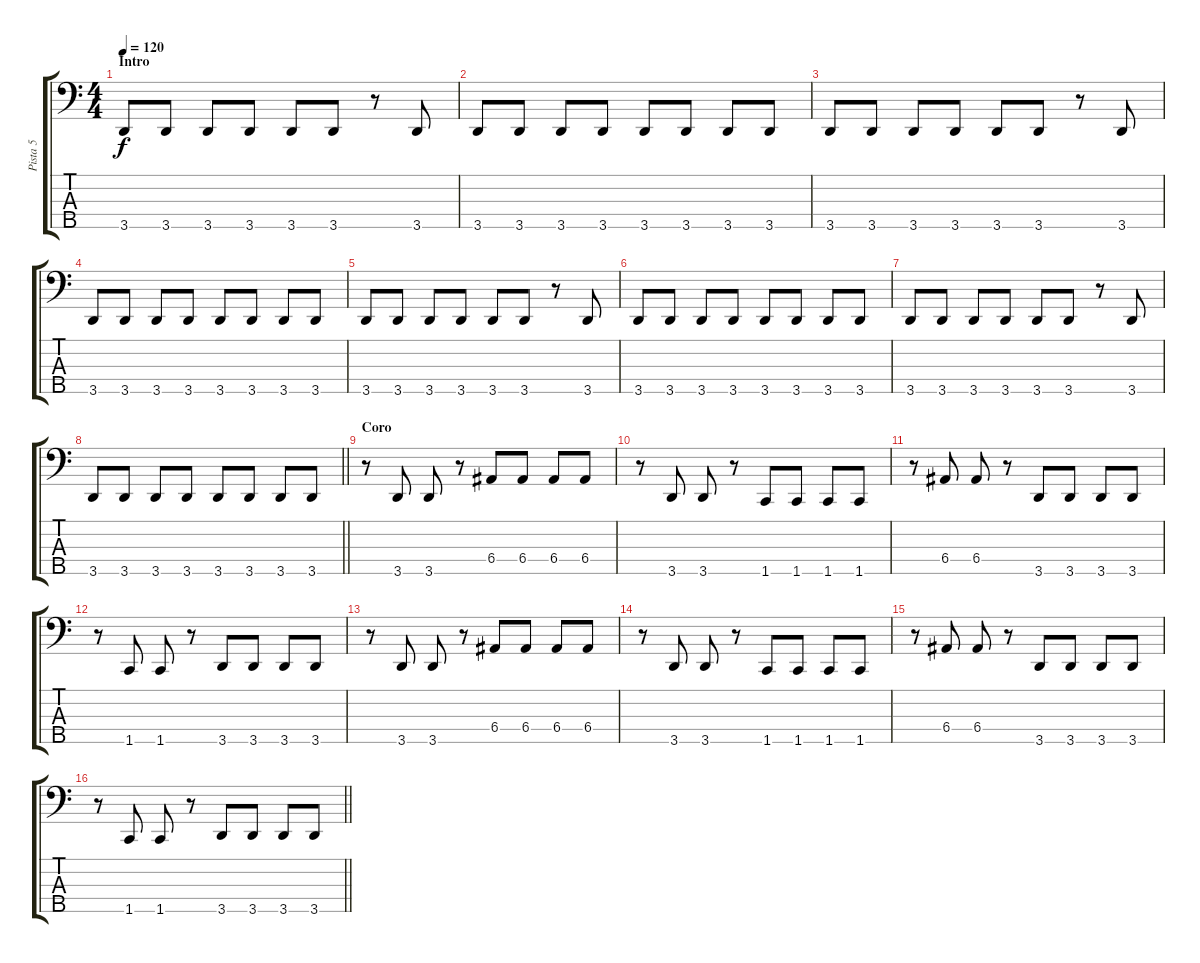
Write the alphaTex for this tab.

\track ("Pista 5" "Pista 5") {instrument electricbasspick}
\staff {score tabs}
\tuning (G2 D2 A1 E1 B0) {hide}
\ts (4 4)
\section ("" "Intro")
\tempo 120
\clef f4
\ks c
3.5.8{dy f} 3.5.8 3.5.8 3.5.8 3.5.8 3.5.8 r.8 3.5.8 |
3.5.8 3.5.8 3.5.8 3.5.8 3.5.8 3.5.8 3.5.8 3.5.8 |
3.5.8 3.5.8 3.5.8 3.5.8 3.5.8 3.5.8 r.8 3.5.8 |
3.5.8 3.5.8 3.5.8 3.5.8 3.5.8 3.5.8 3.5.8 3.5.8 |
3.5.8 3.5.8 3.5.8 3.5.8 3.5.8 3.5.8 r.8 3.5.8 |
3.5.8 3.5.8 3.5.8 3.5.8 3.5.8 3.5.8 3.5.8 3.5.8 |
3.5.8 3.5.8 3.5.8 3.5.8 3.5.8 3.5.8 r.8 3.5.8 |
\barLineRight lightlight
3.5.8 3.5.8 3.5.8 3.5.8 3.5.8 3.5.8 3.5.8 3.5.8 |
\section ("" "Coro")
r.8 3.5.8 3.5.8 r.8 6.4.8 6.4.8 6.4.8 6.4.8 |
r.8 3.5.8 3.5.8 r.8 1.5.8 1.5.8 1.5.8 1.5.8 |
r.8 6.4.8 6.4.8 r.8 3.5.8 3.5.8 3.5.8 3.5.8 |
r.8 1.5.8 1.5.8 r.8 3.5.8 3.5.8 3.5.8 3.5.8 |
r.8 3.5.8 3.5.8 r.8 6.4.8 6.4.8 6.4.8 6.4.8 |
r.8 3.5.8 3.5.8 r.8 1.5.8 1.5.8 1.5.8 1.5.8 |
r.8 6.4.8 6.4.8 r.8 3.5.8 3.5.8 3.5.8 3.5.8 |
\barLineRight lightlight
r.8 1.5.8 1.5.8 r.8 3.5.8 3.5.8 3.5.8 3.5.8
